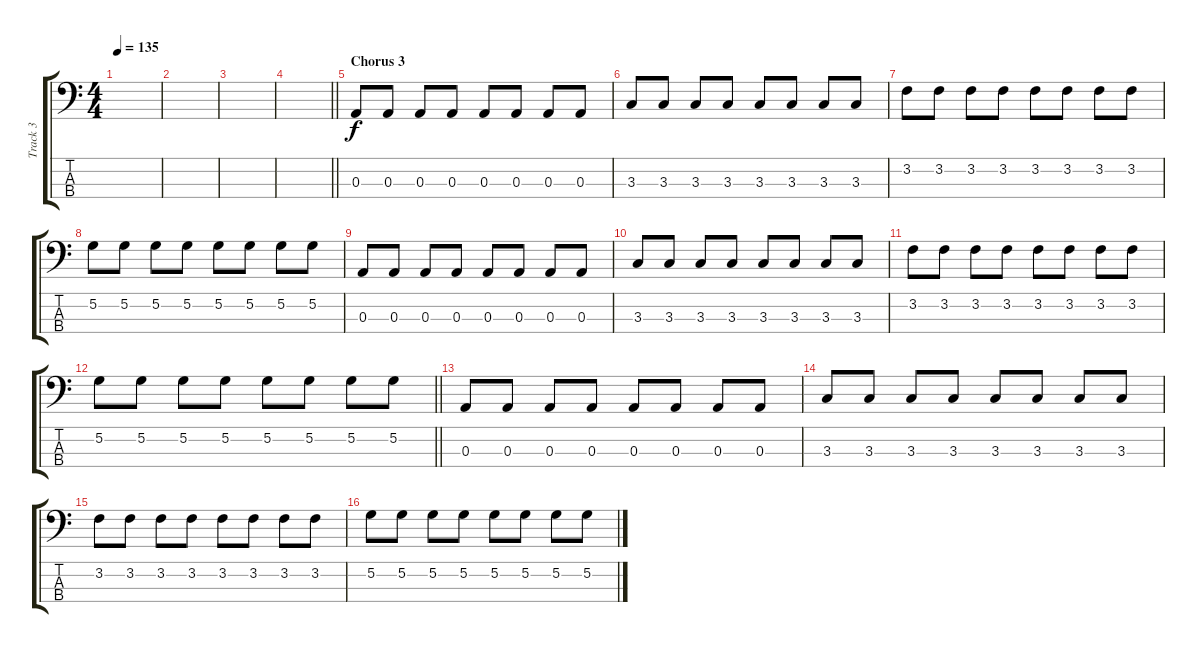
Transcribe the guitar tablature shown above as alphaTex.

\track ("Track 3" "Track 3") {instrument electricbassfinger}
\staff {score tabs}
\tuning (G2 D2 A1 E1) {hide}
\ts (4 4)
\tempo 135
\clef f4
\ks c
|
|
|
\barLineRight lightlight
|
\section ("" "Chorus 3")
0.3.8 0.3.8 0.3.8 0.3.8 0.3.8 0.3.8 0.3.8 0.3.8 |
3.3.8 3.3.8 3.3.8 3.3.8 3.3.8 3.3.8 3.3.8 3.3.8 |
3.2.8 3.2.8 3.2.8 3.2.8 3.2.8 3.2.8 3.2.8 3.2.8 |
5.2.8 5.2.8 5.2.8 5.2.8 5.2.8 5.2.8 5.2.8 5.2.8 |
0.3.8 0.3.8 0.3.8 0.3.8 0.3.8 0.3.8 0.3.8 0.3.8 |
3.3.8 3.3.8 3.3.8 3.3.8 3.3.8 3.3.8 3.3.8 3.3.8 |
3.2.8 3.2.8 3.2.8 3.2.8 3.2.8 3.2.8 3.2.8 3.2.8 |
\barLineRight lightlight
5.2.8 5.2.8 5.2.8 5.2.8 5.2.8 5.2.8 5.2.8 5.2.8 |
0.3.8 0.3.8 0.3.8 0.3.8 0.3.8 0.3.8 0.3.8 0.3.8 |
3.3.8 3.3.8 3.3.8 3.3.8 3.3.8 3.3.8 3.3.8 3.3.8 |
3.2.8 3.2.8 3.2.8 3.2.8 3.2.8 3.2.8 3.2.8 3.2.8 |
5.2.8 5.2.8 5.2.8 5.2.8 5.2.8 5.2.8 5.2.8 5.2.8
